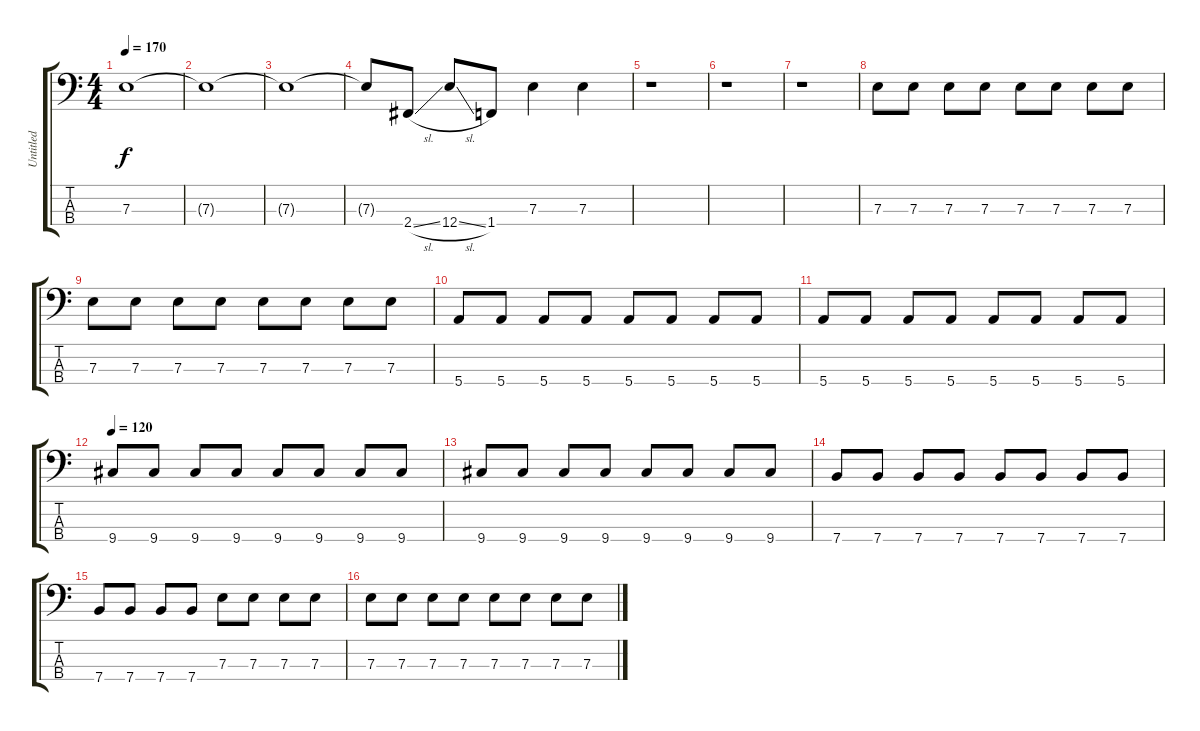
\track ("Untitled" "Untitled") {instrument electricbassfinger}
\staff {score tabs}
\tuning (G2 D2 A1 E1) {hide}
\ts (4 4)
\tempo 170
\clef f4
\ks c
7.3.1{dy f} |
7.3{t}.1 |
7.3{t}.1 |
7.3{t}.8 2.4{sl}.8 12.4{sl}.8 1.4.8 7.3.4 7.3.4 |
r.1 |
r.1 |
r.1 |
7.3.8 7.3.8 7.3.8 7.3.8 7.3.8 7.3.8 7.3.8 7.3.8 |
7.3.8 7.3.8 7.3.8 7.3.8 7.3.8 7.3.8 7.3.8 7.3.8 |
5.4.8 5.4.8 5.4.8 5.4.8 5.4.8 5.4.8 5.4.8 5.4.8 |
5.4.8 5.4.8 5.4.8 5.4.8 5.4.8 5.4.8 5.4.8 5.4.8 |
\tempo 120
9.4.8 9.4.8 9.4.8 9.4.8 9.4.8 9.4.8 9.4.8 9.4.8 |
9.4.8 9.4.8 9.4.8 9.4.8 9.4.8 9.4.8 9.4.8 9.4.8 |
7.4.8 7.4.8 7.4.8 7.4.8 7.4.8 7.4.8 7.4.8 7.4.8 |
7.4.8 7.4.8 7.4.8 7.4.8 7.3.8 7.3.8 7.3.8 7.3.8 |
7.3.8 7.3.8 7.3.8 7.3.8 7.3.8 7.3.8 7.3.8 7.3.8
